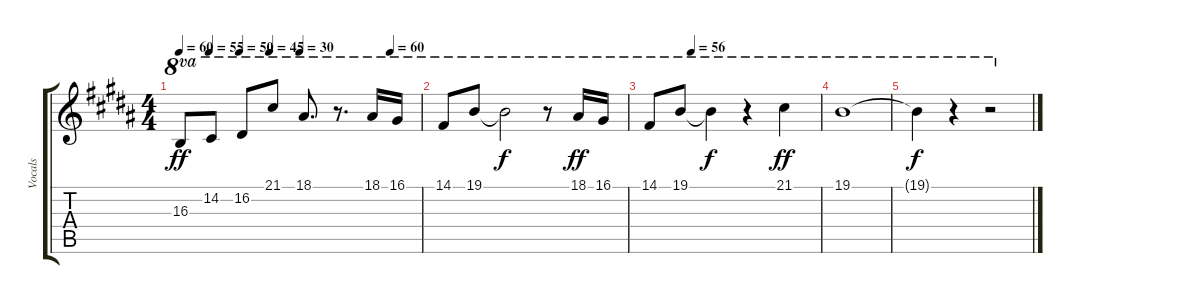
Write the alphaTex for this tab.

\track ("Vocals" "Vocals") {instrument baritonesax}
\staff {score tabs}
\tuning (E4 B3 G3 D3 A2 E2) {hide}
\ts (4 4)
\tempo 60
\tempo (55 0.125)
\tempo (50 0.25)
\tempo (45 0.375)
\tempo (30 0.5)
\tempo (60 0.875)
\clef g2
\ks g#minor
16.3.8{ot 8va dy ff} 14.2.8{ot 8va} 16.2.8{ot 8va} 21.1.8{ot 8va} 18.1.8{d ot 8va} r.8{d ot 8va} 18.1.16{ot 8va} 16.1.16{ot 8va} |
14.1.8{ot 8va} 19.1.8{ot 8va} 19.1{t}.2{ot 8va dy f} r.8{ot 8va} 18.1.16{ot 8va dy ff} 16.1.16{ot 8va} |
\tempo (56 0.25)
14.1.8{ot 8va} 19.1.8{ot 8va} 19.1{t}.4{ot 8va dy f} r.4{ot 8va} 21.1.4{ot 8va dy ff} |
19.1.1{ot 8va} |
19.1{t}.4{ot 8va dy f} r.4{ot 8va} r.2{ot 8va}
